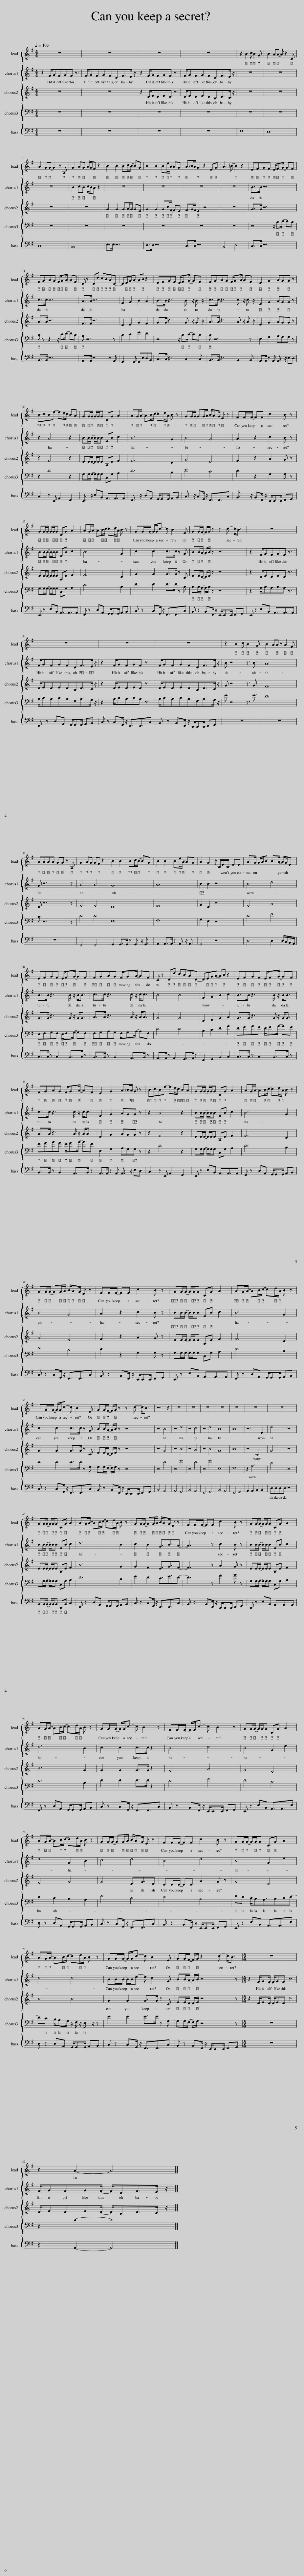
X:1
%%score { 1 2 3 4 5 }
L:1/8
Q:1/4=105
M:4/4
I:linebreak $
K:G
V:1 treble
V:2 treble
V:3 treble
V:4 bass
V:5 bass
V:1
 z8 | z8 | z8 | z8 | z2 B2 c B2 G | %5
 B2 AA- A z2 C |$ A2 GG- G2 z A, | G2 AG A/G/F z2 | B2 B2 Bc/B/- BG | B2 B2 Be/A/- AG | %10
 A_B/A/ G2 z2 EG | A3 =B- B2 z2 | EFGF E/FG/- GF |$ FGAG F/GA/- AF | D z Dd cBAD- | %15
 DEGA- AB z2 | EFGF E/FG/- GF | FGAG F/GA/- AF | E2 G2 AGG z |$ BcBe- ed/c/ BA | %20
 GG/G/- G/G/G CG A2 | AG/A/- AB/c/- cd/A/ B z | GG/G/- GG/A/ B/AG/ E z | FF/F/- FF c2 B z |$ GG/G/- G/G/G CG A2 | %25
 AG/A/- AB/c/- cd/A/ B z | GG/G/- G/G/c- c B2 E | GG/F/- F/G/ z z c- c<B | z8 |$ z8 | %30
 z8 | z8 | z2 B2 c B2 G | B2 AA z A2 F |$ AAAA GG z A, | %35
 G2 AG GF z2 | B2 B2 Bc/B/- BG | B2 B2 Be/A/- AG | A2 G2 z/ B,/E/B,/ EE | A>G G/A/B B>A- A/G/E |$ %40
 EFGF E/FG/- GF | FGAG F/GA/- AF | C z Dd cBAD- | DEGA- AB z2 | EFGF E/FG/- GF |$ %45
 FGAG F/GA/- AF | E2 G2 A_B/A/ G z | BcBe- ed/c/ BA | GG/G/- G/G/G CG A2 | AG/A/- AB/c/- cd/A/ B z |$ %50
 GG/G/- GG/A/ B/AG/ E z | FF/F/- FF c2 B z | GG/G/- G/G/G CG A2 | AG/A/- AB/c/- cd/A/ B z |$xG/G/- G/G/c- c B2 E | %55
 GG/F/- F/G/ z z c- c<B | z6 z2 | z8 | z8 | z8 | %60
 z8 | z8 | z8 | z8 |$ GG/G/- G/G/G CG A2 | %65
 AG/A/- AB/c/- cd/A/ B z | GG/G/- GG/A/ B/AG/ E z | FF/F/- FF c2 B z | GG/G/- G/G/G CG A2 |$ AG/A/- AB/c/- cd/A/ B z | %70
 GG/G/- G/G/c- c B2 z | FF/F/- F/F/c- c B2 z | GG/G/- G/G/G CG A2 |$ AG/A/- AB/c/- cd/A/ B z | GG/G/- GG/A/ B/AG/ E z | %75
 FF/F/- FF c2 B z | GG/G/- G/G/G CG A2 |$ AG/A/- AB/c/- cd/A/ B z | GG/G/- G/G/c- c B2 E | GG/F/- F/G/ z2 c- c<B | %80
[M:4/4] z8 |$ z2 A2- A4 |] %82
V:2
 z2 F/GFGF z3/2 | F/GFGFDF>E z/ | z2 F/GFGF z3/2 | F/GFGFDF>E z/ | z8 | %5
 z8 |$ z8 | B2 cB c/B/A z2 | z8 | z8 | %10
 z8 | z8 | B>B z6 |$ c>c z6 | A>A z6 | %15
 F2 G2 B2 A2 | B>B z3 B z/ B z/ | c>c z3 c z/ c z/ | E2 G2 AGG z |$ z2 A4 z2 | %20
 BB/B/- B/B/B EB c2 | B6 G2 | B4 G4 | A2 z2 c2 B z |$ BB/B/- B/B/B EB c2 | %25
 B6 G2 | c2 c2 c>c z G | BB/A/- A/B/ z z4 | z2 F/GFGF z3/2 |$ F/GFGFDF>E z/ | %30
 z2 F/GFGF z3/2 | F/GFGFDF>E z/ | B z4 z3/2 B3/2 | A8 |$ G z6 z | %35
 A4 A4 | G8 | A8 | B2 B2 z4 | B4 d4 |$ %40
 B>B z3 B/ z/ B<B | c>c z3 c/ z/ c<c | B4 B4 | F2 G2 B2 c2 | B>B z3 B/ z/ B<B |$ %45
 c>c z3 c/ z/ c<c | E2 G2 AGG z | z2 A4 z2 | BB/B/- B/B/B EB c2 | B6 G2 |$ %50
 B4 G4 | A2 z2 c2 B z | BB/B/- B/B/B EB c2 | B6 G2 |$ c2 c2 c>c z G | %55
 BB/A/- A/B/ z z4 | z4 B4 | z4 d4 | z4 c4 | z4 d4 | %60
 B8 | B8 | z6 E2 | d4 z4 |$ BB/B/- B/B/B EB c2 | %65
 d6 B2 | c2 B2 G3/2B3/2A- | A3 z c2 B z | BB/B/- B/B/B EB c2 |$ d6 B2 | %70
 c2 c2 c>c z2 | B4 d4 | B4 G2 e2 |$ d4 G2 B2 | c4 d4 | %75
 B4 d4 | B4 G2 e2 |$ d4 d4 | BB/B/- B/B/e- e d2 G | BB/A/- A/B/ z4 z | %80
[M:4/4] z2 F/GF/- F/GF z3/2 |$ F/GFGF/- F/DF>E z/ |] %82
V:3
 z8 | z8 | z2 D/EDED z3/2 | D/EDEDB,D>C z/ | z8 | %5
 z8 |$ z8 | z8 | G2 G2 GA/G/- GE | G2 G2 Gc/F/- FE | %10
 FG/F/ E2 z4 | z8 | G>G z6 |$ A>A z6 | F>F z6 | %15
 D2 E2 G2 F2 | G>G z3 G z/ G z/ | A>A z3 A z/ A z/ | E2 G2 AGG z |$ z2 F4 z2 | %20
 EE/E/- E/E/E A,E F2 | F6 D2 | G4 E4 | F2 z2 A2 G z |$ EE/E/- E/E/E A,E F2 | %25
 F6 D2 | G2 G2 G>G z C | EE/D/- D/E/ z z4 | z2 D/EDED z3/2 |$ D/EDEDB,D>C z/ | %30
 z2 D/EDED z3/2 | D/EDEDB,D>C z/ | G z4 z3/2 G3/2 | F8 |$ E z6 z | %35
 F4 F4 | E8 | F8 | G2 E2 z4 | F4 A4 |$ %40
 G>G z3 G/ z/ G<G | A>A z3 A/ z/ A<A | G4 G4 | D2 E2 G2 A2 | G>G z3 G/ z/ G<G |$ %45
 A>A z3 A/ z/ A<A | E2 G2 AGG z | z2 F4 z2 | EE/E/- E/E/E A,E F2 | F6 D2 |$ %50
 G4 E4 | F2 z2 A2 G z | EE/E/- E/E/E A,E F2 | F6 D2 |$ G2 G2 G>G z C | %55
 EE/D/- D/E/ z z4 | z4 G4 | z4 B4 | z4 A4 | z4 B4 | %60
 G8 | B8 | z4 B,4 | G4 z4 |$ EE/E/- E/E/E A,E F2 | %65
 B6 G2 | G2 F2 E3/2G3/2F- | F3 z A2 G z | EE/E/- E/E/E A,E F2 |$ B6 G2 | %70
 G2 G2 G>G z2 | F4 A4 | G4 E4 |$ F4 G4 | G4 E3/2G3/2E | %75
 DD/D/- DD A2 G z | G4 E4 |$ B4 B4 | G2 G2 G>G z C | EE/D/- D/E/ z4 z | %80
[M:4/4] z2 D/ED/- D/ED z3/2 |$ D/EDED/- D/B,D>C z/ |] %82
V:4
 z8 | z8 | z8 | z8 | z8 | %5
 z8 |$ z8 | z8 | z8 | z8 | %10
 z8 | z8 | z4 z/ B,C/- CB, |$ B, z z2 z/ CD/- DB, | A, z6 z | %15
 B,2 C2 E2 D2 | z4 z/ B,C/- CB, | B, z6 z | E,2 G,2 A,G,G, z |$ z2 D4 z2 | %20
 G,G,/G,/- G,/G,/G, C,G, A,2 | D6 B,2 | E4 C4 | D2 z2 G,2 G, z |$ G,G,/G,/- G,/G,/G, C,G, A,2 | %25
 D6 B,2 | E2 E2 E>E z B, | B,B,/A,/- A,/B,/ z z4 | z2 A,/B,A,B,A, z3/2 |$ A,/B,A,B,A,F,A,>G, z/ | %30
 z2 A,/B,A,B,A, z3/2 | A,/B,A,B,A,F,A,>G, z/ | E z4 z3/2 E3/2 | D8 |$ C z6 z | %35
 D4 D4 | E,8 | F,8 | G,2 E,2 z4 | D4 F4 |$ %40
 E,F,G,F, E,/F,G,/- G,F, | F,G,A,G, F,/G,A,/- A,F, | D4 D4 | B,2 C2 E2 G2 | EFGF E/FG/- GF |$ %45
 FGAG F/GA/- AF | E,2 G,2 A,G,G, z | z2 D4 z2 | G,G,/G,/- G,/G,/G, C,G, A,2 | D6 B,2 |$ %50
 E4 C4 | D2 z2 G,2 G, z | G,G,/G,/- G,/G,/G, C,G, A,2 | D6 B,2 |$ E2 E2 E>E z G, | %55
 G,G,/F,/- F,/G,/ z z4 | z4 E4 | z4 G4 | z4 E4 | z4 G4 | %60
 E,8 | F,8 | z2 A,6 | D4 z4 |$xG,/G,/- G,/G,/G, C,G, A,2 | %65
 D6 B,2 | E2 D2 C3/2E3/2D- | D3 z F2 G z | G,G,/G,/- G,/G,/G, C,G, A,2 |$ D6 B,2 | %70
 E2 E2 E>E z2 | D4 F4 | E4 C4 |$ D2 C2 B,2 A,2 | E4 C4 | %75
 D4 B,4 | ED C/B,A,3/2B,CD- |$ DC B,/A,G,/ z/ F,/ z/ E, z/ z | E2 E2 E>E z G, | G,G,/F,/- F,/G,/ z4 z | %80
[M:4/4] z8 |$ z2 D2- D4 |] %82
V:5
 z8 | z8 | z8 | z8 | E,8 | %5
 D,8 |$ C,8 | B,,8 | E,>E, z6 | D,>D, z6 | %10
 C,>C, z6 | B,,4 D,4 | C,>C, z6 |$ B,,>B,, z6 | A,,>A,, z4 z A,, | %15
 G,,3 G,, G,,E,D,B,, | C,>C, z3 C,2 C, | B,,>B,, z3 B,,2 B,, | A,,>A,, z A,, A,,3/2 z/ E,D, |$ C,2 z E,, A,,2 F,,2 | %20
 E,,3/2 z/ E,B,, A,,3/2A,,3/2A,, | F,,3/2 z/ D,A,, G,,/G,,G,,/ A,,B,, | C,3/2 z/ C,G,,/ z/ F,,3/2F,,3/2C, | B,,3/2 z/ B,,F,,/ z/ E,,/E,,E,,/ F,,G,, |$ E,, z E,B,, A,,3/2A,,3/2A,, | %25
 F,, z D,A,, G,,/G,,G,,/ A,,B,, | C, z C,G,,/ z/ F,,3/2F,,3/2C, | B,, z B,,F,,/ z/ E,,/E,,E,,/ F,,G,, | E,, z E,B,, A,,3/2A,,3/2A,, |$ F,, z D,A,, G,,/G,,G,,/ A,,B,, | %30
 C, z C,G,,/ z/ F,,3/2F,,3/2C, | B,, z B,,F,,/ z/ E,,/E,,E,,/ F,,G,, | z8 | z8 |$ z8 | %35
 F,,4 F,,4 | G,,2 G,,>G,, z G,, z/ G,,3/2 | A,,2 A,,>A,, z A,, z/ A,,3/2 | G,,4 z4 | D,4 D,2 D,/C,/B,,/A,,/ |$ %40
 C,>C, z C,2 B,,>C, z | B,,>B,, z B,,2 A,,>B,, z | A,,>A,, z A,,2 G,,>A,, z | F,,2 G,,2 B,,2 C,2 | C,>C, z C,2 B,,>C, z |$ %45
 B,,>B,, z B,,2 A,,>B,, z | A,,>A,, z A,, A,,3/2 z/ E,D, | C,2 z E,, A,,2 F,,2 | E,, z E,B,, A,,3/2A,,3/2A,, | F,, z D,A,, G,,/G,,G,,/ A,,B,, |$ %50
 C, z C,G,,/ z/ F,,3/2F,,3/2C, | B,, z B,,F,,/ z/ E,,/E,,E,,/ F,,G,, | E,, z E,B,, A,,3/2A,,3/2A,, | F,, z D,A,, G,,/G,,G,,/ A,,B,, |$ C, z C,G,,/ z/ F,,3/2F,,3/2C, | %55
 B,, z B,,F,,/ z/ E,,/E,,E,,/ F,,G,, | B,,4 A,,4 | A,,4 G,,4 | B,,4 A,,4 | F,,4 G,,4 | %60
 B,,4 A,,4 | F,,4 G,,4 | A,,2 A,,2 B,,2 B,,2 | D,D,D,D, z4 |$ B,,B,,/B,,/- B,,/B,,/B,, E,,B,, C,2 | %65
 F,, z D,A,, G,,/G,,G,,/ A,,B,, | C, z C,G,,/ z/ F,,3/2F,,3/2C, | B,, z B,,F,,/ z/ E,,/E,,E,,/ F,,G,, | E,, z E,B,, A,,3/2A,,3/2A,, |$ F,, z D,A,, G,,/G,,G,,/ A,,B,, | %70
 C, z C,G,,/ z/ F,,3/2F,,3/2C, | B,, z B,,F,,/ z/ E,,/E,,E,,/ F,,G,, | E,, z E,B,, A,,3/2A,,3/2E, |$ D, z D,A,, G,,/G,,G,,/ A,,B,, | C, z C,G,,/ z/ F,,3/2F,,3/2C, | %75
 B,, z B,,F,,/ z/ E,,/E,,E,,/ F,,G,, | E,, z E,B,, A,,3/2A,,3/2E, |$ D, z D,A,, G,,/G,,G,,/ A,,B,, | C, z C,G,,/ z/ F,,3/2F,,3/2C, | B,, z B,,F,,/ z/ E,,/E,,E,,/ F,,G,, | %80
[M:4/4] z8 |$ z2 A,,2- A,,4 |] %82
